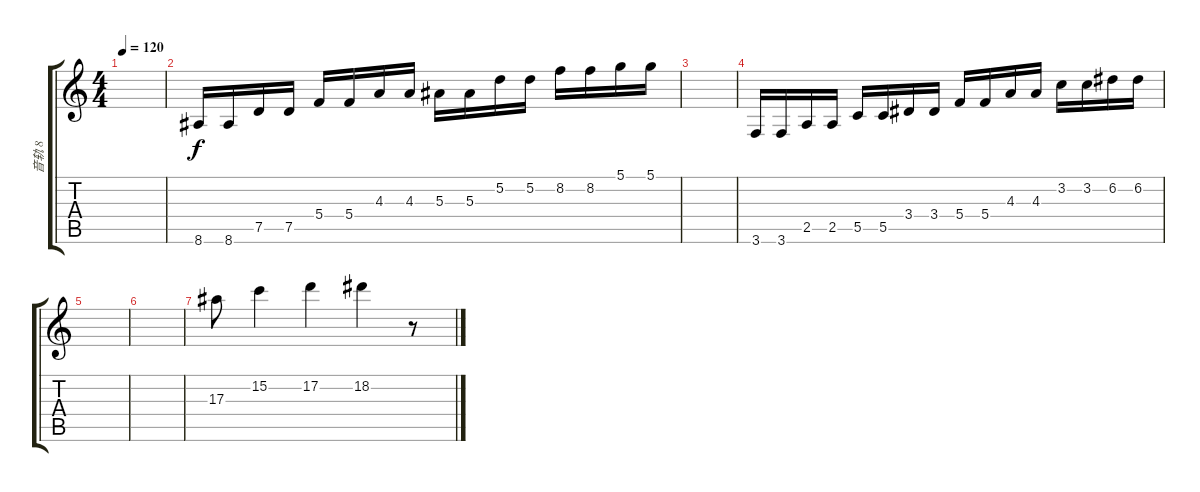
\track ("音轨 8" "音轨 8") {instrument overdrivenguitar}
\staff {score tabs}
\tuning (D4 A3 F3 C3 G2 D2) {hide}
\ts (4 4)
\tempo 120
\clef g2
\ks c
|
8.6.16 8.6.16 7.5.16 7.5.16 5.4.16 5.4.16 4.3.16 4.3.16 5.3.16 5.3.16 5.2.16 5.2.16 8.2.16 8.2.16 5.1.16 5.1.16 |
|
3.6.16 3.6.16 2.5.16 2.5.16 5.5.16 5.5.16 3.4.16 3.4.16 5.4.16 5.4.16 4.3.16 4.3.16 3.2.16 3.2.16 6.2.16 6.2.16 |
|
|
17.3.8 15.2.4 17.2.4 18.2.4 r.8
